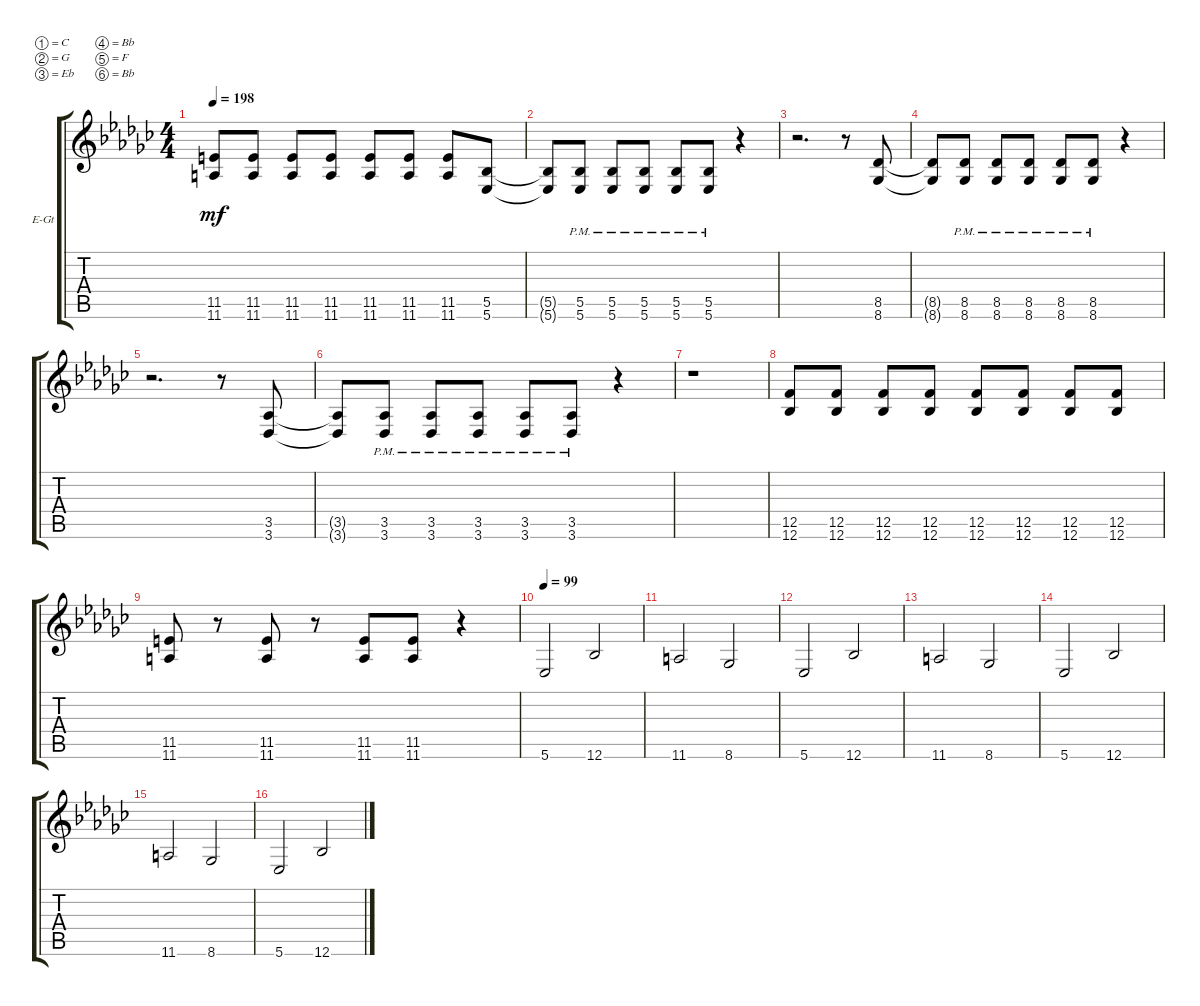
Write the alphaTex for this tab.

\bracketExtendMode groupsimilarinstruments
\firstSystemTrackNameOrientation horizontal
\otherSystemsTrackNameOrientation horizontal
\track ("Electric Guitar 3" "E-Gt") {instrument distortionguitar}
\staff {score tabs}
\tuning (C4 G3 Eb3 Bb2 F2 Bb1)
\ts (4 4)
\tempo 198
\clef g2
\ks ebminor
(11.6 11.5).8{dy mf} (11.6 11.5).8 (11.6 11.5).8 (11.6 11.5).8 (11.6 11.5).8 (11.6 11.5).8 (11.6 11.5).8 (5.6 5.5).8 |
(5.6{t} 5.5{t}).8 (5.6{pm} 5.5{pm}).8 (5.6{pm} 5.5{pm}).8 (5.6{pm} 5.5{pm}).8 (5.6{pm} 5.5{pm}).8 (5.6{pm} 5.5{pm}).8 r.4 |
r.2{d} r.8 (8.6 8.5).8 |
(8.6{t} 8.5{t}).8 (8.6{pm} 8.5{pm}).8 (8.6{pm} 8.5{pm}).8 (8.6{pm} 8.5{pm}).8 (8.6{pm} 8.5{pm}).8 (8.6{pm} 8.5{pm}).8 r.4 |
r.2{d} r.8 (3.6 3.5).8 |
(3.6{t} 3.5{t}).8 (3.5{pm} 3.6{pm}).8 (3.5{pm} 3.6{pm}).8 (3.5{pm} 3.6{pm}).8 (3.5{pm} 3.6{pm}).8 (3.5{pm} 3.6{pm}).8 r.4 |
r.1 |
(12.5 12.6).8 (12.5 12.6).8 (12.5 12.6).8 (12.5 12.6).8 (12.5 12.6).8 (12.5 12.6).8 (12.5 12.6).8 (12.5 12.6).8 |
(11.6 11.5).8 r.8 (11.6 11.5).8 r.8 (11.6 11.5).8 (11.6 11.5).8 r.4 |
\tempo 99
\scale
0.333333 5.6.2 12.6.2 |
\scale
0.333333 11.6.2 8.6.2 |
\scale
0.333333 5.6.2 12.6.2 |
\scale
0.333333 11.6.2 8.6.2 |
\scale
0.333333 5.6.2 12.6.2 |
\scale
0.333333 11.6.2 8.6.2 |
\scale
0.333333 5.6.2 12.6.2
